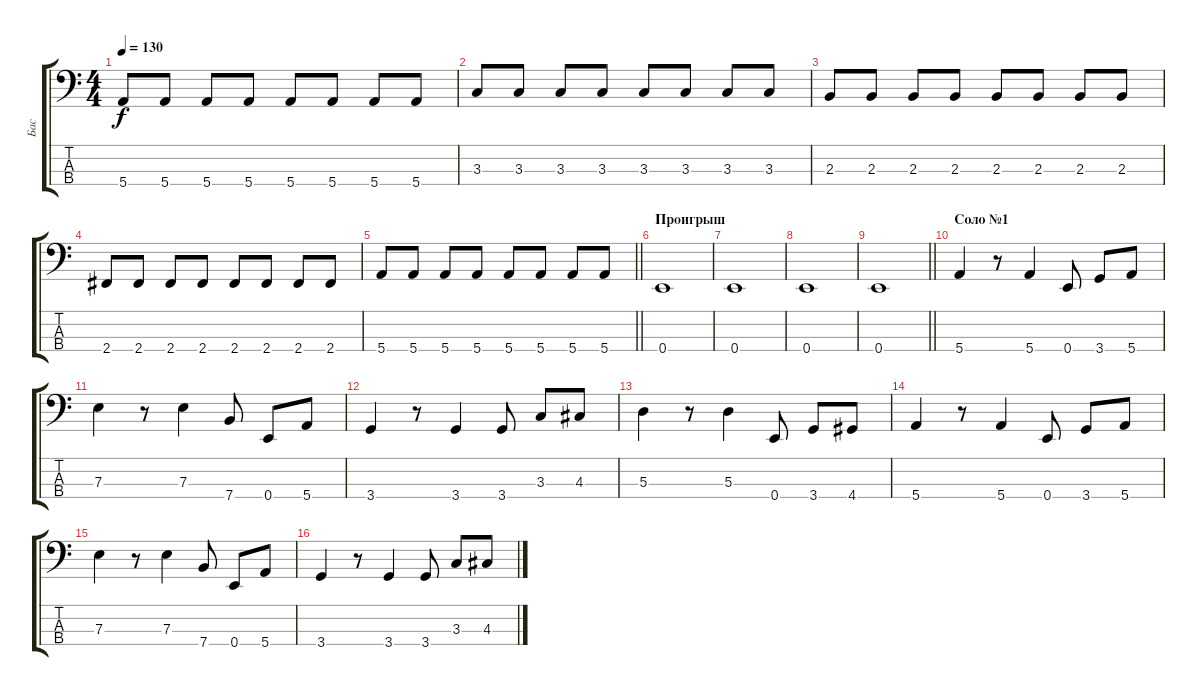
\track ("Бас" "Бас") {instrument electricbassfinger}
\staff {score tabs}
\tuning (G2 D2 A1 E1) {hide}
\ts (4 4)
\tempo 130
\clef f4
\ks c
5.4.8{dy f} 5.4.8 5.4.8 5.4.8 5.4.8 5.4.8 5.4.8 5.4.8 |
3.3.8 3.3.8 3.3.8 3.3.8 3.3.8 3.3.8 3.3.8 3.3.8 |
2.3.8 2.3.8 2.3.8 2.3.8 2.3.8 2.3.8 2.3.8 2.3.8 |
2.4.8 2.4.8 2.4.8 2.4.8 2.4.8 2.4.8 2.4.8 2.4.8 |
\barLineRight lightlight
5.4.8 5.4.8 5.4.8 5.4.8 5.4.8 5.4.8 5.4.8 5.4.8 |
\section ("" "Проигрыш")
0.4.1 |
0.4.1 |
0.4.1 |
\barLineRight lightlight
0.4.1 |
\section ("" "Соло №1")
5.4.4 r.8 5.4.4 0.4.8 3.4.8 5.4.8 |
7.3.4 r.8 7.3.4 7.4.8 0.4.8 5.4.8 |
3.4.4 r.8 3.4.4 3.4.8 3.3.8 4.3.8 |
5.3.4 r.8 5.3.4 0.4.8 3.4.8 4.4.8 |
5.4.4 r.8 5.4.4 0.4.8 3.4.8 5.4.8 |
7.3.4 r.8 7.3.4 7.4.8 0.4.8 5.4.8 |
3.4.4 r.8 3.4.4 3.4.8 3.3.8 4.3.8
